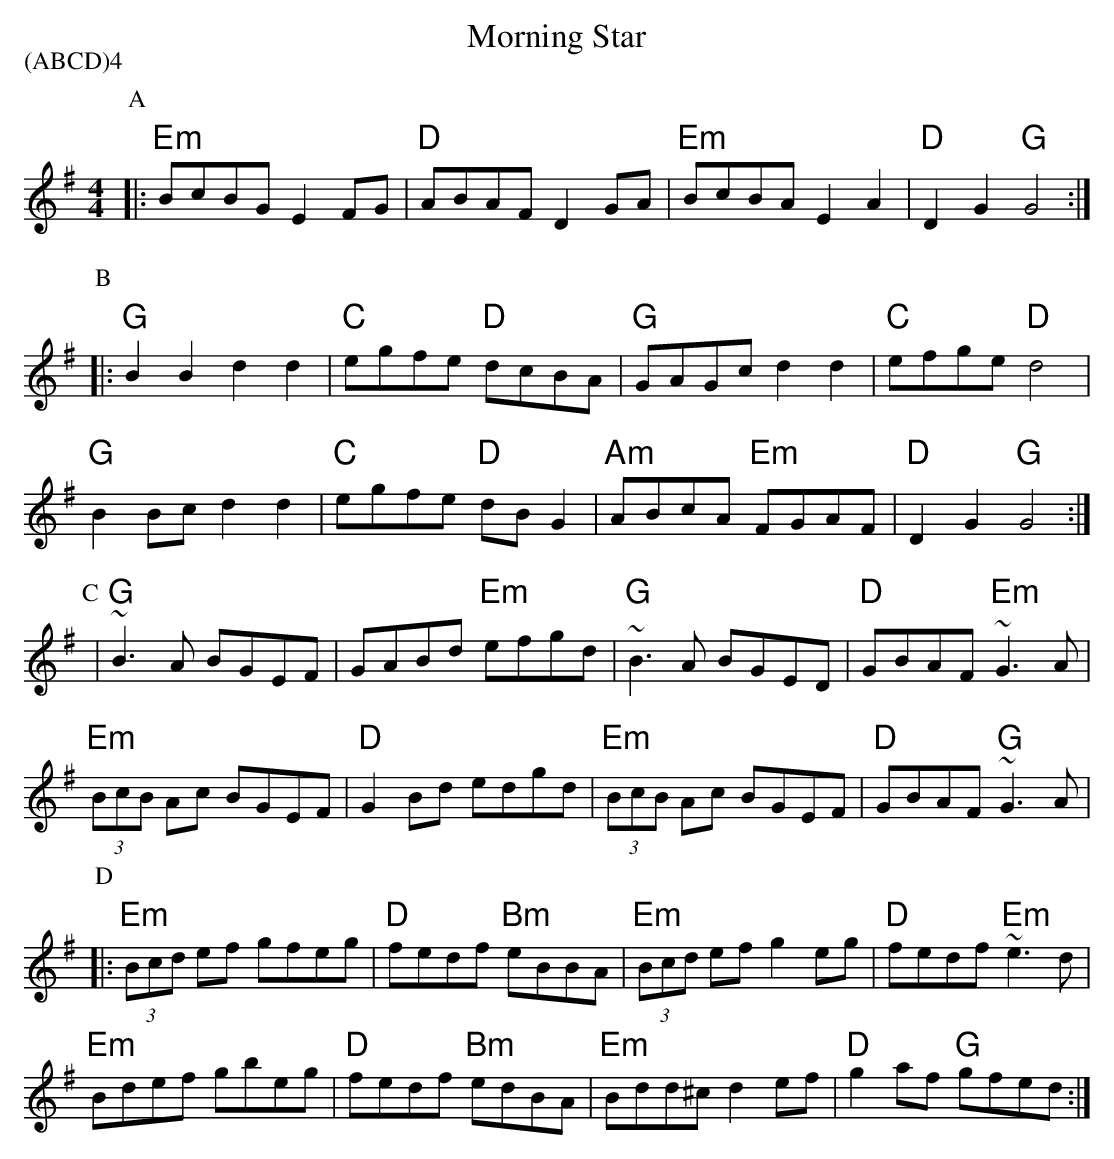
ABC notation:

X:1
T:Morning Star
M:4/4
L:1/8
P:(ABCD)4
K:G
P:A
|:   "Em" BcBG E2FG   | "D" ABAF D2GA        |  "Em" BcBA E2A2           |  "D"  D2G2  "G" G4   :|
P:B
|:   "G"  B2B2 d2d2   | "C" egfe  "D" dcBA   |  "G"  GAGc        d2d2    |  "C" efge   "D" d4    |
     "G"  B2Bc d2d2   | "C" egfe  "D" dBG2   |  "Am" ABcA   "Em" FGAF    |  "D" D2G2   "G" G4   :|
P:C
|    "G" ~B3A  BGEF         | GABd "Em" efgd       | "G" ~B3A BGED         |  "D" GBAF   "Em" ~G3A  |
     "Em" (3BcB Ac BGEF     | "D" G2Bd edgd        | "Em" (3BcB Ac BGEF    |  "D" GBAF   "G" ~G3A   |
P:D
|:   "Em" (3Bcd ef gfeg     | "D" fedf "Bm" eBBA   | "Em" (3Bcd ef g2eg    |  "D" fedf   "Em" ~e3d   |
     "Em" Bdef gbeg         | "D" fedf "Bm" edBA   | "Em" Bdd^c    d2ef    |  "D" g2af   "G"  gfed :|
